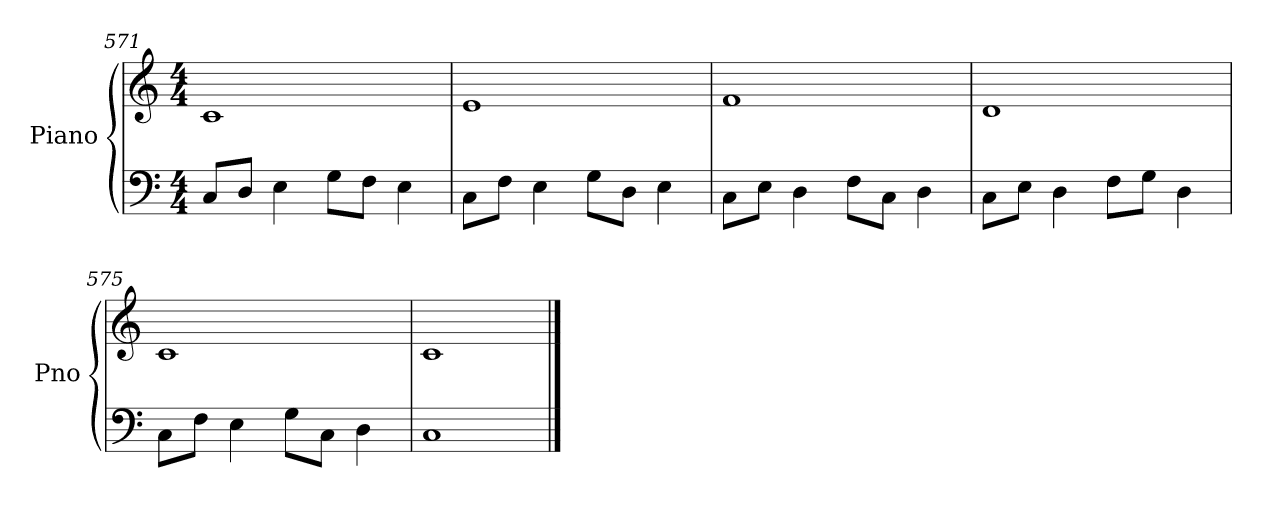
**kern	**kern
*part1	*part1
*staff2	*staff1
*I"Piano	*
*I'Pno	*
!!LO:PB:g=z
*clefF4	*clefG2
*k[]	*k[]
*M4/4	*M4/4
=571	=571
8C/L	1c
8D/J	.
4E\	.
8G\L	.
8F\J	.
4E\	.
=572	=572
8C\L	1e
8F\J	.
4E\	.
8G\L	.
8D\J	.
4E\	.
=573	=573
8C\L	1f
8E\J	.
4D\	.
8F\L	.
8C\J	.
4D\	.
=574	=574
8C\L	1d
8E\J	.
4D\	.
8F\L	.
8G\J	.
4D\	.
=575	=575
8C\L	1c
8F\J	.
4E\	.
8G\L	.
8C\J	.
4D\	.
=576	=576
1C	1c
==	==
*-	*-
